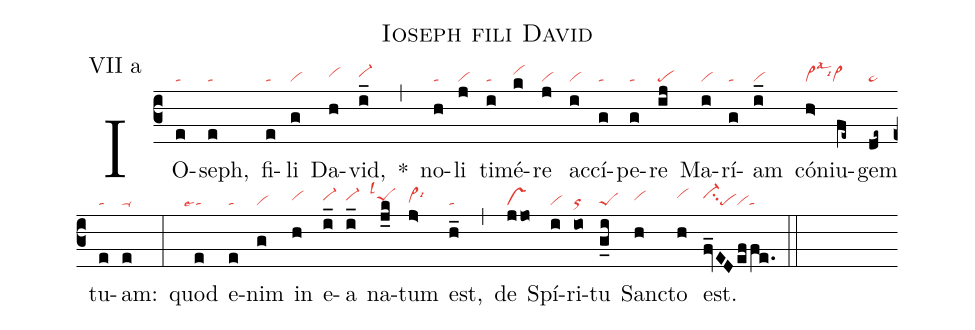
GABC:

name: Ioseph fili David;
annotation: VII a;
mode: 7;
nabc-lines: 1;
%%
(c3)
IO(e|ta)seph,(e|ta) fi(e|ta)li(g|vi) Da(h|vihh)vid,(i_|vi-hh) *(,)
no(h|ta)li(j|vi) ti(i|ta)mé(k|vihi)re(j|vi) ac(i|vi)cí(g|ta)pe(g|ta)re(ij|pe)
Ma(i|vi)rí(g|ta)am(i_|vi) cón(h>|vi>lsal3)iu(fe~|```vi>lsi4)gem(de~|ta>)
tu(e|ta)am:(e|ta-) (:)
quod(e|```talse4) e(e|ta)nim(g|vi) in(h|vihh) e(i_|vi-hh)a(i_|vi-hh)
na(j_k|```peShhlsl1)tum(j>|vi>hglsi6) est,(h_|ta) (,)
de(jjo|vs) Spí(i|vi)ri(io|or)tu(g_i|peS) San(h|vihh)cto(h|vihi) est.(fv_EDeffe.|ci-hipevita) (::)
